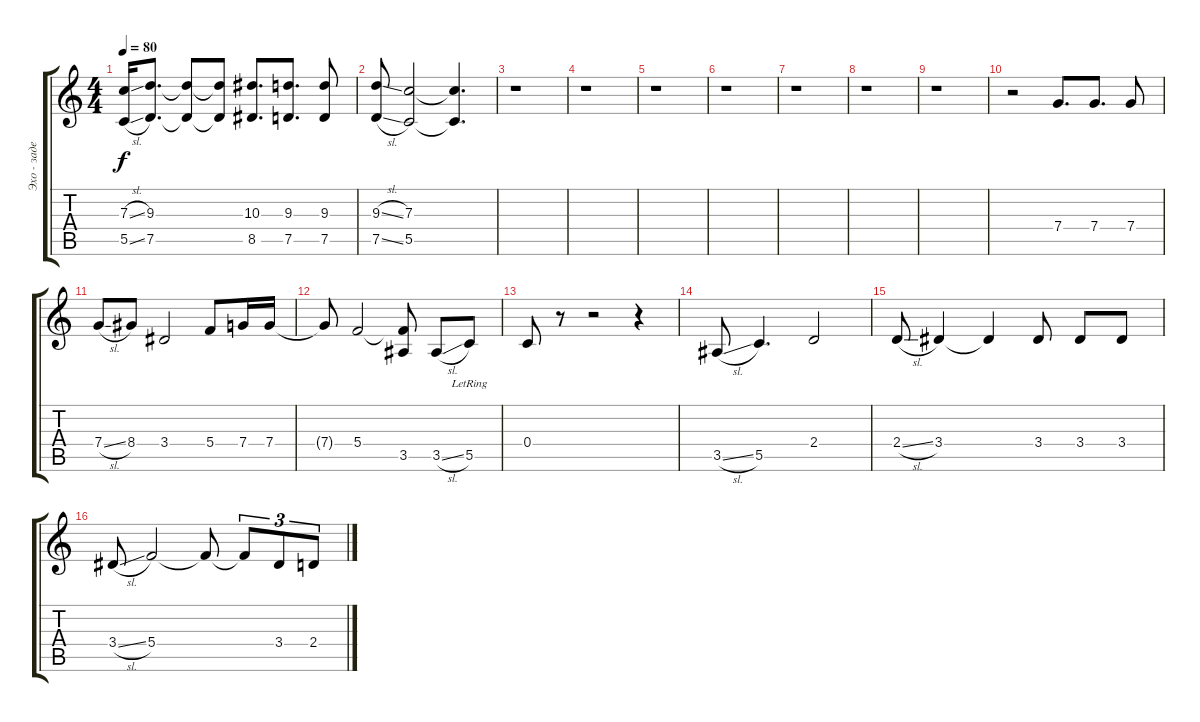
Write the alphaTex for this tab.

\track ("Эхо - задержка - вокал" "Эхо - заде") {instrument overdrivenguitar}
\staff {score tabs}
\tuning (D4 A3 F3 C3 G2 C2) {hide}
\ts (4 4)
\tempo 80
\clef g2
\ks c
(7.3{sl t} 5.5{sl t}).16{dy f} (9.3 7.5).8{d} (9.3{t} 7.5{t}).8 (9.3{t} 7.5{t}).8 (10.3 8.5).8{d} (9.3 7.5).8{d} (9.3 7.5).8 |
(9.3{sl} 7.5{sl}).8 (7.3 5.5).2 (7.3{t} 5.5{t}).4{d} |
r.1 |
r.1 |
r.1 |
r.1 |
r.1 |
r.1 |
r.1 |
r.2{volume 16 instrument overdrivenguitar} 7.4.8{d} 7.4.8{d} 7.4.8 |
7.4{sl}.8 8.4.8 3.4.2 5.4.8 7.4.16 7.4.16 |
7.4{t}.8 5.4.2 (5.4{t} 3.5).8 3.5{sl}.8 5.5{lr}.8 |
0.4.8 r.8 r.2 r.4 |
3.5{sl}.8 5.5.4{d} 2.4.2 |
2.4{sl}.8 3.4.4 3.4{t}.4 3.4.8 3.4.8 3.4.8 |
3.4{sl}.8 5.4.2 5.4{t}.8 5.4{t}.8{tu (3 2)} 3.4.8{tu (3 2)} 2.4.8{tu (3 2)}
